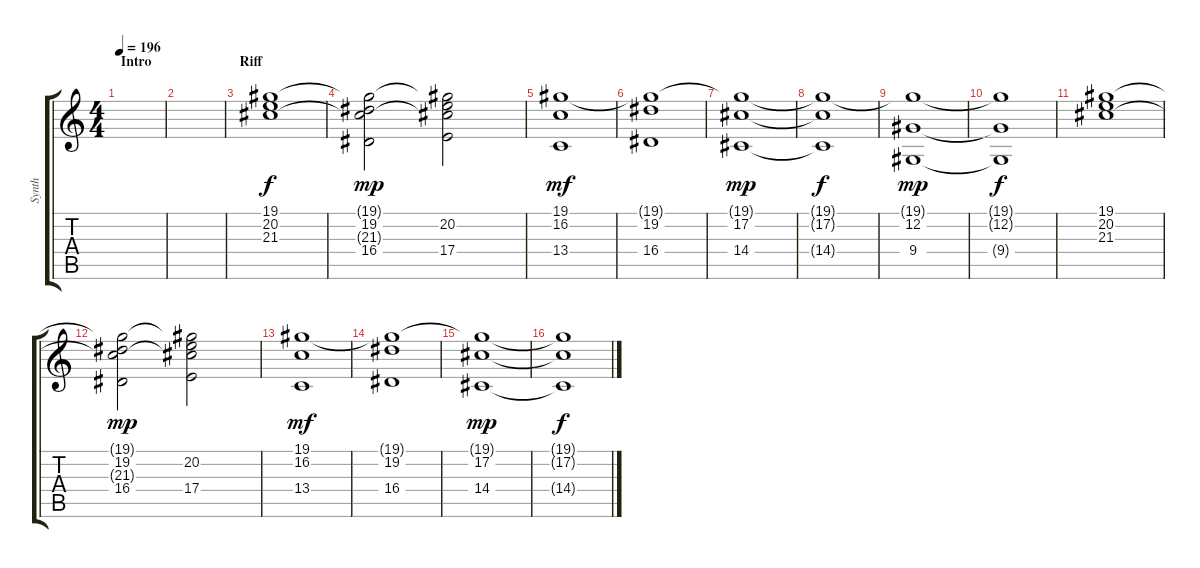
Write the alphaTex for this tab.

\track ("Synth" "Synth") {instrument synthstrings1}
\staff {score tabs}
\tuning (Db4 Ab3 E3 B2 Gb2 B1) {hide}
\ts (4 4)
\section ("" "Intro")
\tempo 196
\clef g2
\ks c
|
|
\section ("" "Riff")
(19.1 20.2 21.3).1 |
(19.1{t} 19.2 21.3{t} 16.4).2{dy mp} (19.1{t} 20.2 21.3{t} 17.4).2 |
(19.1 16.2 13.4).1{dy mf} |
(19.1{t} 19.2 16.4).1 |
(19.1{t} 17.2 14.4).1{dy mp} |
(19.1{t} 17.2{t} 14.4{t}).1{dy f} |
(19.1{t} 12.2 9.4).1{dy mp} |
(19.1{t} 12.2{t} 9.4{t}).1{dy f} |
(19.1 20.2 21.3).1 |
(19.1{t} 19.2 21.3{t} 16.4).2{dy mp} (19.1{t} 20.2 21.3{t} 17.4).2 |
(19.1 16.2 13.4).1{dy mf} |
(19.1{t} 19.2 16.4).1 |
(19.1{t} 17.2 14.4).1{dy mp} |
(19.1{t} 17.2{t} 14.4{t}).1{dy f}
